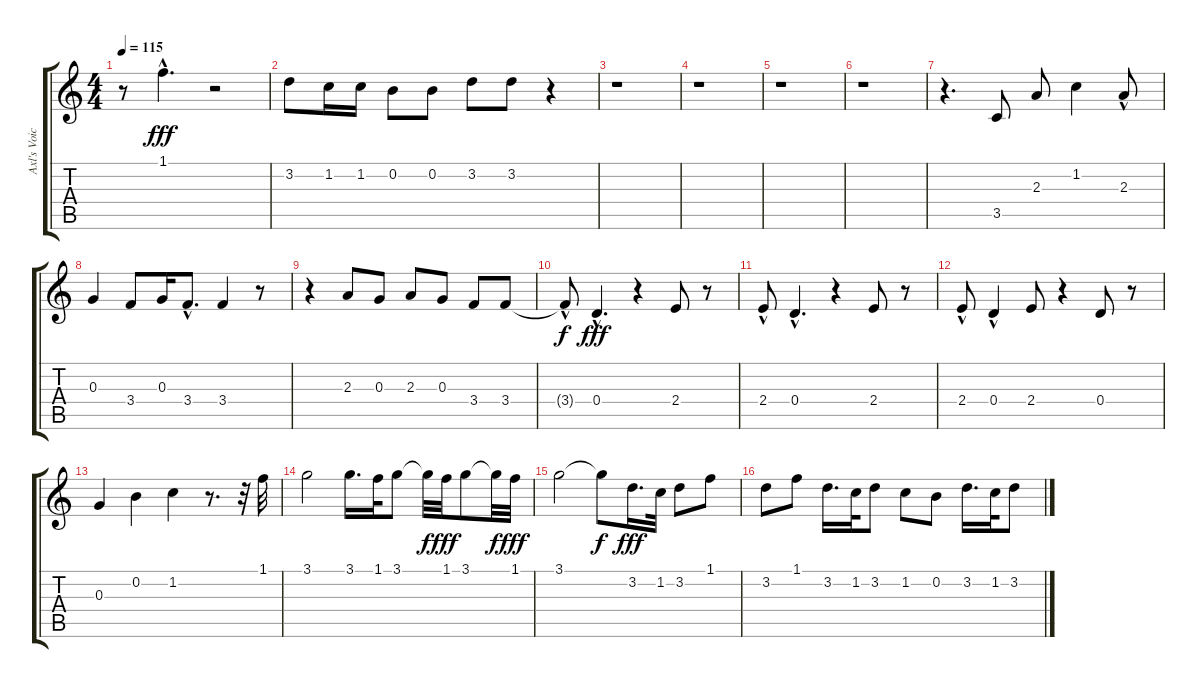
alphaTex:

\track ("Axl's Voice" "Axl's Voic") {instrument acousticguitarnylon}
\staff {score tabs}
\tuning (E4 B3 G3 D3 A2 E2) {hide}
\ts (4 4)
\tempo 115
\clef g2
\ks c
r.8{dy fff} 1.1{hac}.4{d} r.2 |
3.2.8 1.2.16 1.2.16 0.2.8 0.2.8 3.2.8 3.2.8 r.4 |
r.1 |
r.1 |
r.1 |
r.1 |
r.4{d} 3.5.8 2.3.8 1.2.4 2.3{hac}.8 |
0.3.4 3.4.8 0.3.16 3.4{hac}.8{d} 3.4.4 r.8 |
r.4 2.3.8 0.3.8 2.3.8 0.3.8 3.4.8 3.4.8 |
3.4{hac t}.8{dy f} 0.4{hac}.4{d dy fff} r.4 2.4.8 r.8 |
2.4{hac}.8 0.4{hac}.4{d} r.4 2.4.8 r.8 |
2.4{hac}.8 0.4{hac}.4 2.4.8 r.4 0.4.8 r.8 |
0.3.4 0.2.4 1.2.4 r.8{d} r.32 1.1.32 |
3.1.2 3.1.16{d} 1.1.32 3.1.8 3.1{t}.32{dy f} 1.1.32{dy fff} 3.1.8 3.1{t}.32{dy f} 1.1.32{dy fff} |
3.1.2 3.1{t}.8{dy f} 3.2.16{d dy fff} 1.2.32 3.2.8 1.1.8 |
3.2.8 1.1.8 3.2.16{d} 1.2.32 3.2.8 1.2.8 0.2.8 3.2.16{d} 1.2.32 3.2.8
